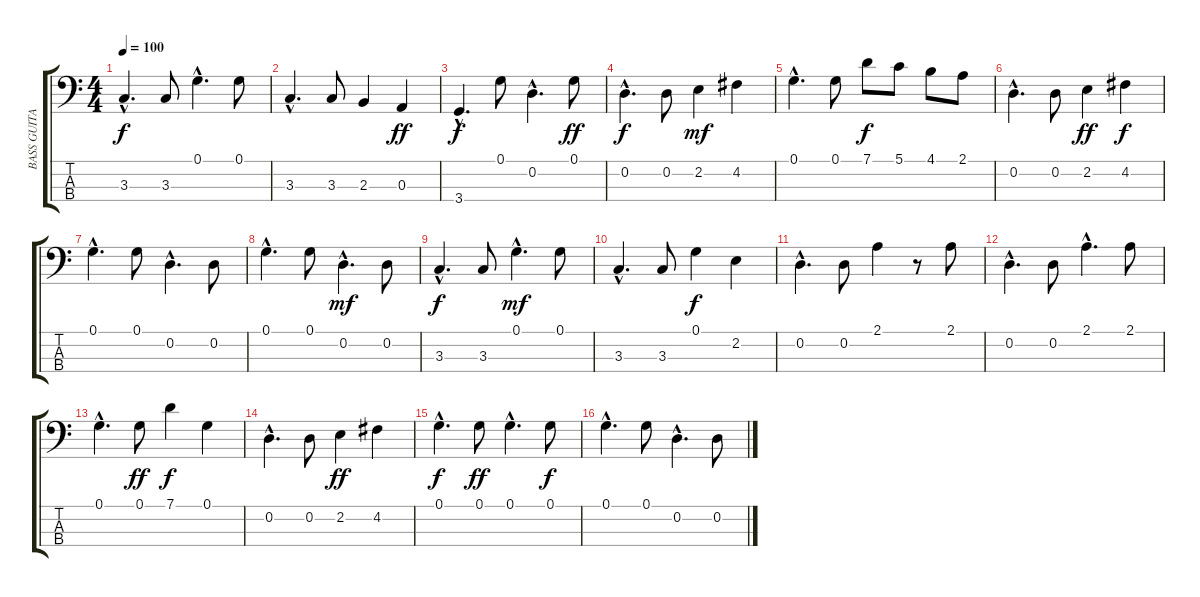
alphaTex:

\track ("BASS GUITA" "BASS GUITA") {instrument fretlessbass}
\staff {score tabs}
\tuning (G2 D2 A1 E1) {hide}
\ts (4 4)
\tempo 100
\clef f4
\ks c
3.3{hac}.4{d dy f} 3.3.8 0.1{hac}.4{d} 0.1.8 |
3.3{hac}.4{d} 3.3.8 2.3.4 0.3.4{dy ff} |
3.4{hac}.4{d dy f} 0.1.8 0.2{hac}.4{d} 0.1.8{dy ff} |
0.2{hac}.4{d dy f} 0.2.8 2.2.4{dy mf} 4.2.4 |
0.1{hac}.4{d} 0.1.8 7.1.8{dy f} 5.1.8 4.1.8 2.1.8 |
0.2{hac}.4{d} 0.2.8 2.2.4{dy ff} 4.2.4{dy f} |
0.1{hac}.4{d} 0.1.8 0.2{hac}.4{d} 0.2.8 |
0.1{hac}.4{d} 0.1.8 0.2{hac}.4{d dy mf} 0.2.8 |
3.3{hac}.4{d dy f} 3.3.8 0.1{hac}.4{d dy mf} 0.1.8 |
3.3{hac}.4{d} 3.3.8 0.1.4{dy f} 2.2.4 |
0.2{hac}.4{d} 0.2.8 2.1.4 r.8 2.1.8 |
0.2{hac}.4{d} 0.2.8 2.1{hac}.4{d} 2.1.8 |
0.1{hac}.4{d} 0.1.8{dy ff} 7.1.4{dy f} 0.1.4 |
0.2{hac}.4{d} 0.2.8 2.2.4{dy ff} 4.2.4 |
0.1{hac}.4{d dy f} 0.1.8{dy ff} 0.1{hac}.4{d} 0.1.8{dy f} |
0.1{hac}.4{d} 0.1.8 0.2{hac}.4{d} 0.2.8
